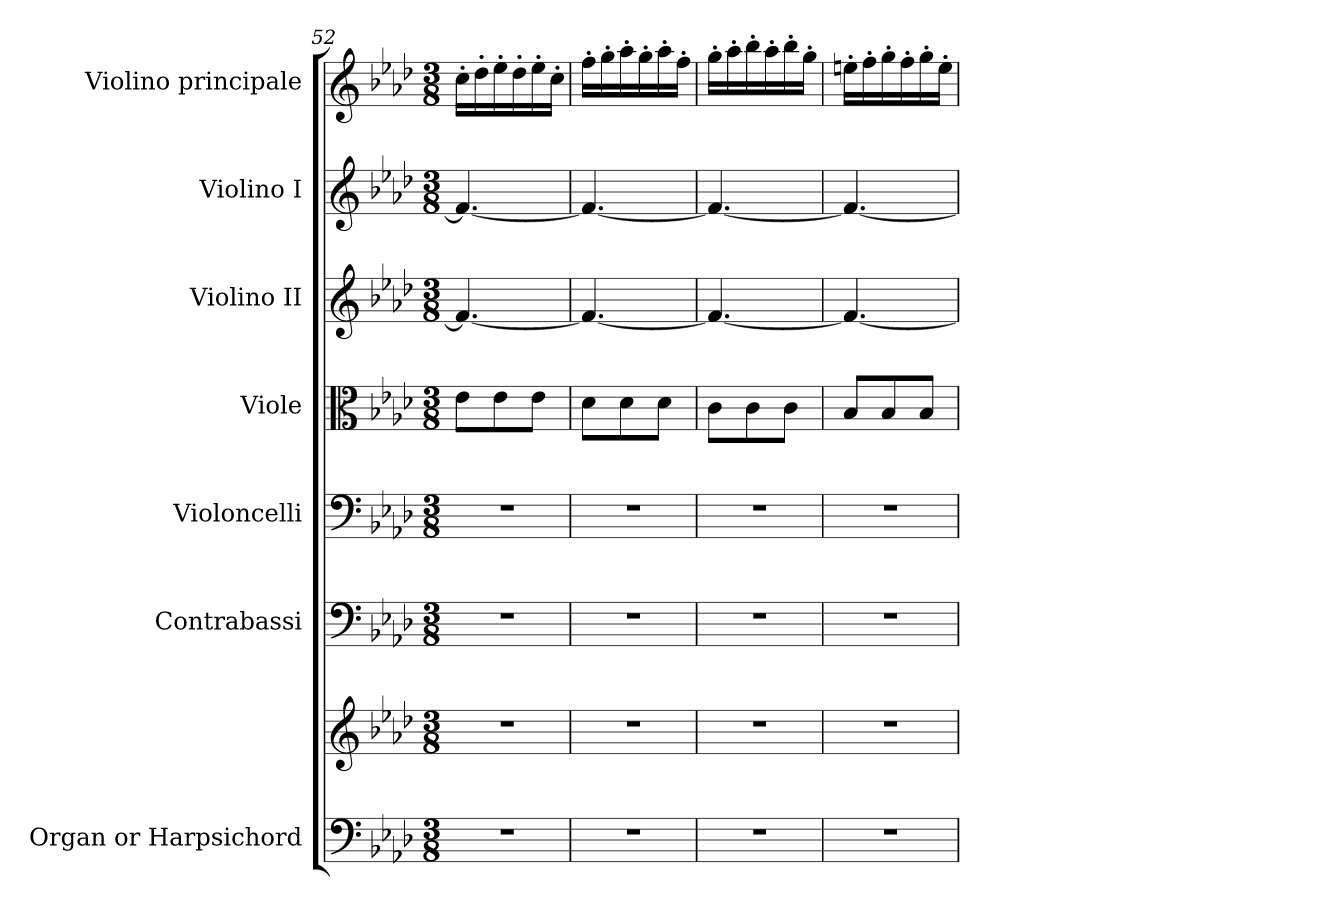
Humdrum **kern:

**kern	**kern	**kern	**kern	**kern	**kern	**kern	**kern
*part7	*part7	*part6	*part5	*part4	*part3	*part2	*part1
*staff8	*staff7	*staff6	*staff5	*staff4	*staff3	*staff2	*staff1
*I"Organ or Harpsichord	*	*I"Contrabassi	*I"Violoncelli	*I"Viole	*I"Violino II	*I"Violino I	*I"Violino principale
*I'Hch.	*	*I'Cbs.	*I'Vcl.	*I'Vle.	*I'Vln. II	*I'Vln. I	*I'Vln.
*clefF4	*clefG2	*clefF4	*clefF4	*clefC3	*clefG2	*clefG2	*clefG2
*	*	*ITrd7c12	*	*	*	*	*
*k[b-e-a-d-]	*k[b-e-a-d-]	*k[b-e-a-d-]	*k[b-e-a-d-]	*k[b-e-a-d-]	*k[b-e-a-d-]	*k[b-e-a-d-]	*k[b-e-a-d-]
*M3/8	*M3/8	*M3/8	*M3/8	*M3/8	*M3/8	*M3/8	*M3/8
=52	=52	=52	=52	=52	=52	=52	=52
4.r	4.r	4.r	4.r	8e-i\L	4.f/_	4.f/_	16cc'\LL
.	.	.	.	.	.	.	16dd-i'\
.	.	.	.	8e-\	.	.	16ee-'\
.	.	.	.	.	.	.	16dd-'\
.	.	.	.	8e-\J	.	.	16ee-'\
.	.	.	.	.	.	.	16cc'\JJ
=53	=53	=53	=53	=53	=53	=53	=53
4.r	4.r	4.r	4.r	8d-\L	4.f/_	4.f/_	16ff'\LL
.	.	.	.	.	.	.	16gg'\
.	.	.	.	8d-\	.	.	16aa-'\
.	.	.	.	.	.	.	16gg'\
.	.	.	.	8d-\J	.	.	16aa-'\
.	.	.	.	.	.	.	16ff'\JJ
=54	=54	=54	=54	=54	=54	=54	=54
4.r	4.r	4.r	4.r	8c\L	4.f/_	4.f/_	16gg'\LL
.	.	.	.	.	.	.	16aa-'\
.	.	.	.	8c\	.	.	16bb-'\
.	.	.	.	.	.	.	16aa-'\
.	.	.	.	8c\J	.	.	16bb-'\
.	.	.	.	.	.	.	16gg'\JJ
=55	=55	=55	=55	=55	=55	=55	=55
4.r	4.r	4.r	4.r	8B-/L	4.f/_	4.f/_	16een'\LL
.	.	.	.	.	.	.	16ff'\
.	.	.	.	8B-/	.	.	16gg'\
.	.	.	.	.	.	.	16ff'\
.	.	.	.	8B-/J	.	.	16gg'\
.	.	.	.	.	.	.	16ee'\JJ
=	=	=	=	=	=	=	=
*-	*-	*-	*-	*-	*-	*-	*-
